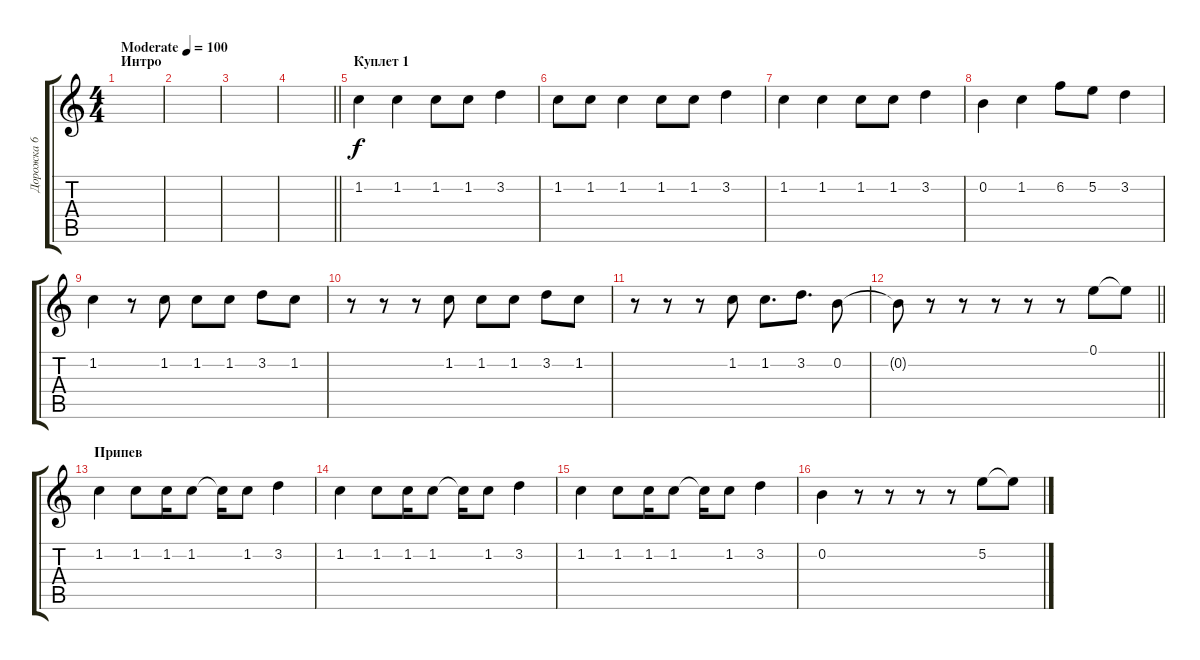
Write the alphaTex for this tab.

\track ("Дорожка 6" "Дорожка 6") {instrument electricguitarclean}
\staff {score tabs}
\tuning (E4 B3 G3 D3 A2 E2) {hide}
\ts (4 4)
\section ("" "Интро")
\tempo (100 "Moderate")
\clef g2
\ks c
|
|
|
\barLineRight lightlight
|
\section ("" "Куплет 1")
1.2.4 1.2.4 1.2.8 1.2.8 3.2.4 |
1.2.8 1.2.8 1.2.4 1.2.8 1.2.8 3.2.4 |
1.2.4 1.2.4 1.2.8 1.2.8 3.2.4 |
0.2.4 1.2.4 6.2.8 5.2.8 3.2.4 |
1.2.4 r.8 1.2.8 1.2.8 1.2.8 3.2.8 1.2.8 |
r.8 r.8 r.8 1.2.8 1.2.8 1.2.8 3.2.8 1.2.8 |
r.8 r.8 r.8 1.2.8 1.2.8{d} 3.2.8{d} 0.2.8 |
\barLineRight lightlight
0.2{t}.8 r.8 r.8 r.8 r.8 r.8 0.1.8 0.1{t}.8 |
\section ("" "Припев")
1.2.4 1.2.8 1.2.16 1.2.8 1.2{t}.16 1.2.8 3.2.4 |
1.2.4 1.2.8 1.2.16 1.2.8 1.2{t}.16 1.2.8 3.2.4 |
1.2.4 1.2.8 1.2.16 1.2.8 1.2{t}.16 1.2.8 3.2.4 |
0.2.4 r.8 r.8 r.8 r.8 5.2.8 5.2{t}.8
